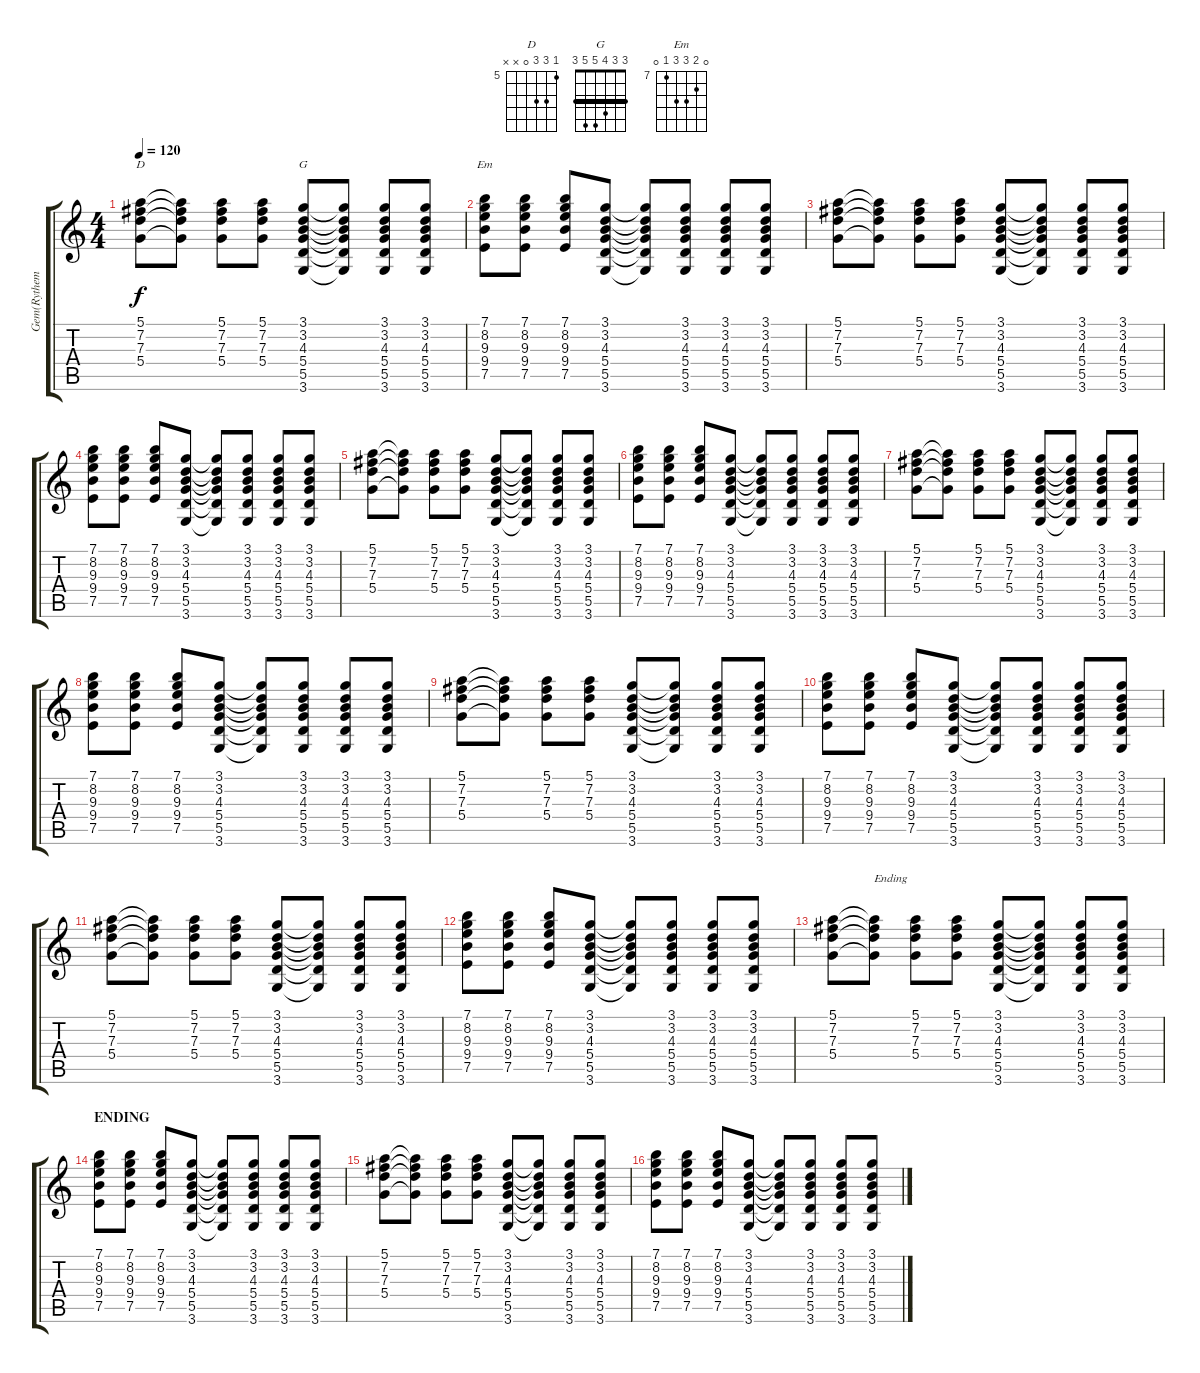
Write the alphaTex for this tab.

\track ("Gem(Rythem Guitar)" "Gem(Rythem") {instrument distortionguitar}
\staff {score tabs}
\tuning (E4 B3 G3 D3 A2 E2) {hide}
\chord ("D" 5 7 7 0 x x) {firstfret 5}
\chord ("G" 3 3 4 5 5 3) {barre 3}
\chord ("Em" 0 8 9 9 7 0) {firstfret 7}
\ts (4 4)
\tempo 120
\clef g2
\ks c
(5.1 7.2 7.3 5.4).8{ch "D" dy f} (5.1{t} 7.2{t} 7.3{t} 5.4{t}).8 (5.1 7.2 7.3 5.4).8 (5.1 7.2 7.3 5.4).8 (3.1 3.2 4.3 5.4 5.5 3.6).8{ch "G"} (3.1{t} 3.2{t} 4.3{t} 5.4{t} 5.5{t} 3.6{t}).8 (3.1 3.2 4.3 5.4 5.5 3.6).8 (3.1 3.2 4.3 5.4 5.5 3.6).8 |
(7.1 8.2 9.3 9.4 7.5).8{ch "Em"} (7.1 8.2 9.3 9.4 7.5).8 (7.1 8.2 9.3 9.4 7.5).8 (3.1 3.2 4.3 5.4 5.5 3.6).8 (3.1{t} 3.2{t} 4.3{t} 5.4{t} 5.5{t} 3.6{t}).8 (3.1 3.2 4.3 5.4 5.5 3.6).8 (3.1 3.2 4.3 5.4 5.5 3.6).8 (3.1 3.2 4.3 5.4 5.5 3.6).8 |
(5.1 7.2 7.3 5.4).8 (5.1{t} 7.2{t} 7.3{t} 5.4{t}).8 (5.1 7.2 7.3 5.4).8 (5.1 7.2 7.3 5.4).8 (3.1 3.2 4.3 5.4 5.5 3.6).8 (3.1{t} 3.2{t} 4.3{t} 5.4{t} 5.5{t} 3.6{t}).8 (3.1 3.2 4.3 5.4 5.5 3.6).8 (3.1 3.2 4.3 5.4 5.5 3.6).8 |
(7.1 8.2 9.3 9.4 7.5).8 (7.1 8.2 9.3 9.4 7.5).8 (7.1 8.2 9.3 9.4 7.5).8 (3.1 3.2 4.3 5.4 5.5 3.6).8 (3.1{t} 3.2{t} 4.3{t} 5.4{t} 5.5{t} 3.6{t}).8 (3.1 3.2 4.3 5.4 5.5 3.6).8 (3.1 3.2 4.3 5.4 5.5 3.6).8 (3.1 3.2 4.3 5.4 5.5 3.6).8 |
(5.1 7.2 7.3 5.4).8 (5.1{t} 7.2{t} 7.3{t} 5.4{t}).8 (5.1 7.2 7.3 5.4).8 (5.1 7.2 7.3 5.4).8 (3.1 3.2 4.3 5.4 5.5 3.6).8 (3.1{t} 3.2{t} 4.3{t} 5.4{t} 5.5{t} 3.6{t}).8 (3.1 3.2 4.3 5.4 5.5 3.6).8 (3.1 3.2 4.3 5.4 5.5 3.6).8 |
(7.1 8.2 9.3 9.4 7.5).8 (7.1 8.2 9.3 9.4 7.5).8 (7.1 8.2 9.3 9.4 7.5).8 (3.1 3.2 4.3 5.4 5.5 3.6).8 (3.1{t} 3.2{t} 4.3{t} 5.4{t} 5.5{t} 3.6{t}).8 (3.1 3.2 4.3 5.4 5.5 3.6).8 (3.1 3.2 4.3 5.4 5.5 3.6).8 (3.1 3.2 4.3 5.4 5.5 3.6).8 |
(5.1 7.2 7.3 5.4).8 (5.1{t} 7.2{t} 7.3{t} 5.4{t}).8 (5.1 7.2 7.3 5.4).8 (5.1 7.2 7.3 5.4).8 (3.1 3.2 4.3 5.4 5.5 3.6).8 (3.1{t} 3.2{t} 4.3{t} 5.4{t} 5.5{t} 3.6{t}).8 (3.1 3.2 4.3 5.4 5.5 3.6).8 (3.1 3.2 4.3 5.4 5.5 3.6).8 |
(7.1 8.2 9.3 9.4 7.5).8 (7.1 8.2 9.3 9.4 7.5).8 (7.1 8.2 9.3 9.4 7.5).8 (3.1 3.2 4.3 5.4 5.5 3.6).8 (3.1{t} 3.2{t} 4.3{t} 5.4{t} 5.5{t} 3.6{t}).8 (3.1 3.2 4.3 5.4 5.5 3.6).8 (3.1 3.2 4.3 5.4 5.5 3.6).8 (3.1 3.2 4.3 5.4 5.5 3.6).8 |
(5.1 7.2 7.3 5.4).8 (5.1{t} 7.2{t} 7.3{t} 5.4{t}).8 (5.1 7.2 7.3 5.4).8 (5.1 7.2 7.3 5.4).8 (3.1 3.2 4.3 5.4 5.5 3.6).8 (3.1{t} 3.2{t} 4.3{t} 5.4{t} 5.5{t} 3.6{t}).8 (3.1 3.2 4.3 5.4 5.5 3.6).8 (3.1 3.2 4.3 5.4 5.5 3.6).8 |
(7.1 8.2 9.3 9.4 7.5).8 (7.1 8.2 9.3 9.4 7.5).8 (7.1 8.2 9.3 9.4 7.5).8 (3.1 3.2 4.3 5.4 5.5 3.6).8 (3.1{t} 3.2{t} 4.3{t} 5.4{t} 5.5{t} 3.6{t}).8 (3.1 3.2 4.3 5.4 5.5 3.6).8 (3.1 3.2 4.3 5.4 5.5 3.6).8 (3.1 3.2 4.3 5.4 5.5 3.6).8 |
(5.1 7.2 7.3 5.4).8 (5.1{t} 7.2{t} 7.3{t} 5.4{t}).8 (5.1 7.2 7.3 5.4).8 (5.1 7.2 7.3 5.4).8 (3.1 3.2 4.3 5.4 5.5 3.6).8 (3.1{t} 3.2{t} 4.3{t} 5.4{t} 5.5{t} 3.6{t}).8 (3.1 3.2 4.3 5.4 5.5 3.6).8 (3.1 3.2 4.3 5.4 5.5 3.6).8 |
(7.1 8.2 9.3 9.4 7.5).8 (7.1 8.2 9.3 9.4 7.5).8 (7.1 8.2 9.3 9.4 7.5).8 (3.1 3.2 4.3 5.4 5.5 3.6).8 (3.1{t} 3.2{t} 4.3{t} 5.4{t} 5.5{t} 3.6{t}).8 (3.1 3.2 4.3 5.4 5.5 3.6).8 (3.1 3.2 4.3 5.4 5.5 3.6).8 (3.1 3.2 4.3 5.4 5.5 3.6).8 |
(5.1 7.2 7.3 5.4).8 (5.1{t} 7.2{t} 7.3{t} 5.4{t}).8{txt "Ending"} (5.1 7.2 7.3 5.4).8 (5.1 7.2 7.3 5.4).8 (3.1 3.2 4.3 5.4 5.5 3.6).8 (3.1{t} 3.2{t} 4.3{t} 5.4{t} 5.5{t} 3.6{t}).8 (3.1 3.2 4.3 5.4 5.5 3.6).8 (3.1 3.2 4.3 5.4 5.5 3.6).8 |
\section ("" "ENDING")
(7.1 8.2 9.3 9.4 7.5).8 (7.1 8.2 9.3 9.4 7.5).8 (7.1 8.2 9.3 9.4 7.5).8 (3.1 3.2 4.3 5.4 5.5 3.6).8 (3.1{t} 3.2{t} 4.3{t} 5.4{t} 5.5{t} 3.6{t}).8 (3.1 3.2 4.3 5.4 5.5 3.6).8 (3.1 3.2 4.3 5.4 5.5 3.6).8 (3.1 3.2 4.3 5.4 5.5 3.6).8 |
(5.1 7.2 7.3 5.4).8 (5.1{t} 7.2{t} 7.3{t} 5.4{t}).8 (5.1 7.2 7.3 5.4).8 (5.1 7.2 7.3 5.4).8 (3.1 3.2 4.3 5.4 5.5 3.6).8 (3.1{t} 3.2{t} 4.3{t} 5.4{t} 5.5{t} 3.6{t}).8 (3.1 3.2 4.3 5.4 5.5 3.6).8 (3.1 3.2 4.3 5.4 5.5 3.6).8 |
(7.1 8.2 9.3 9.4 7.5).8 (7.1 8.2 9.3 9.4 7.5).8 (7.1 8.2 9.3 9.4 7.5).8 (3.1 3.2 4.3 5.4 5.5 3.6).8 (3.1{t} 3.2{t} 4.3{t} 5.4{t} 5.5{t} 3.6{t}).8 (3.1 3.2 4.3 5.4 5.5 3.6).8 (3.1 3.2 4.3 5.4 5.5 3.6).8 (3.1 3.2 4.3 5.4 5.5 3.6).8
